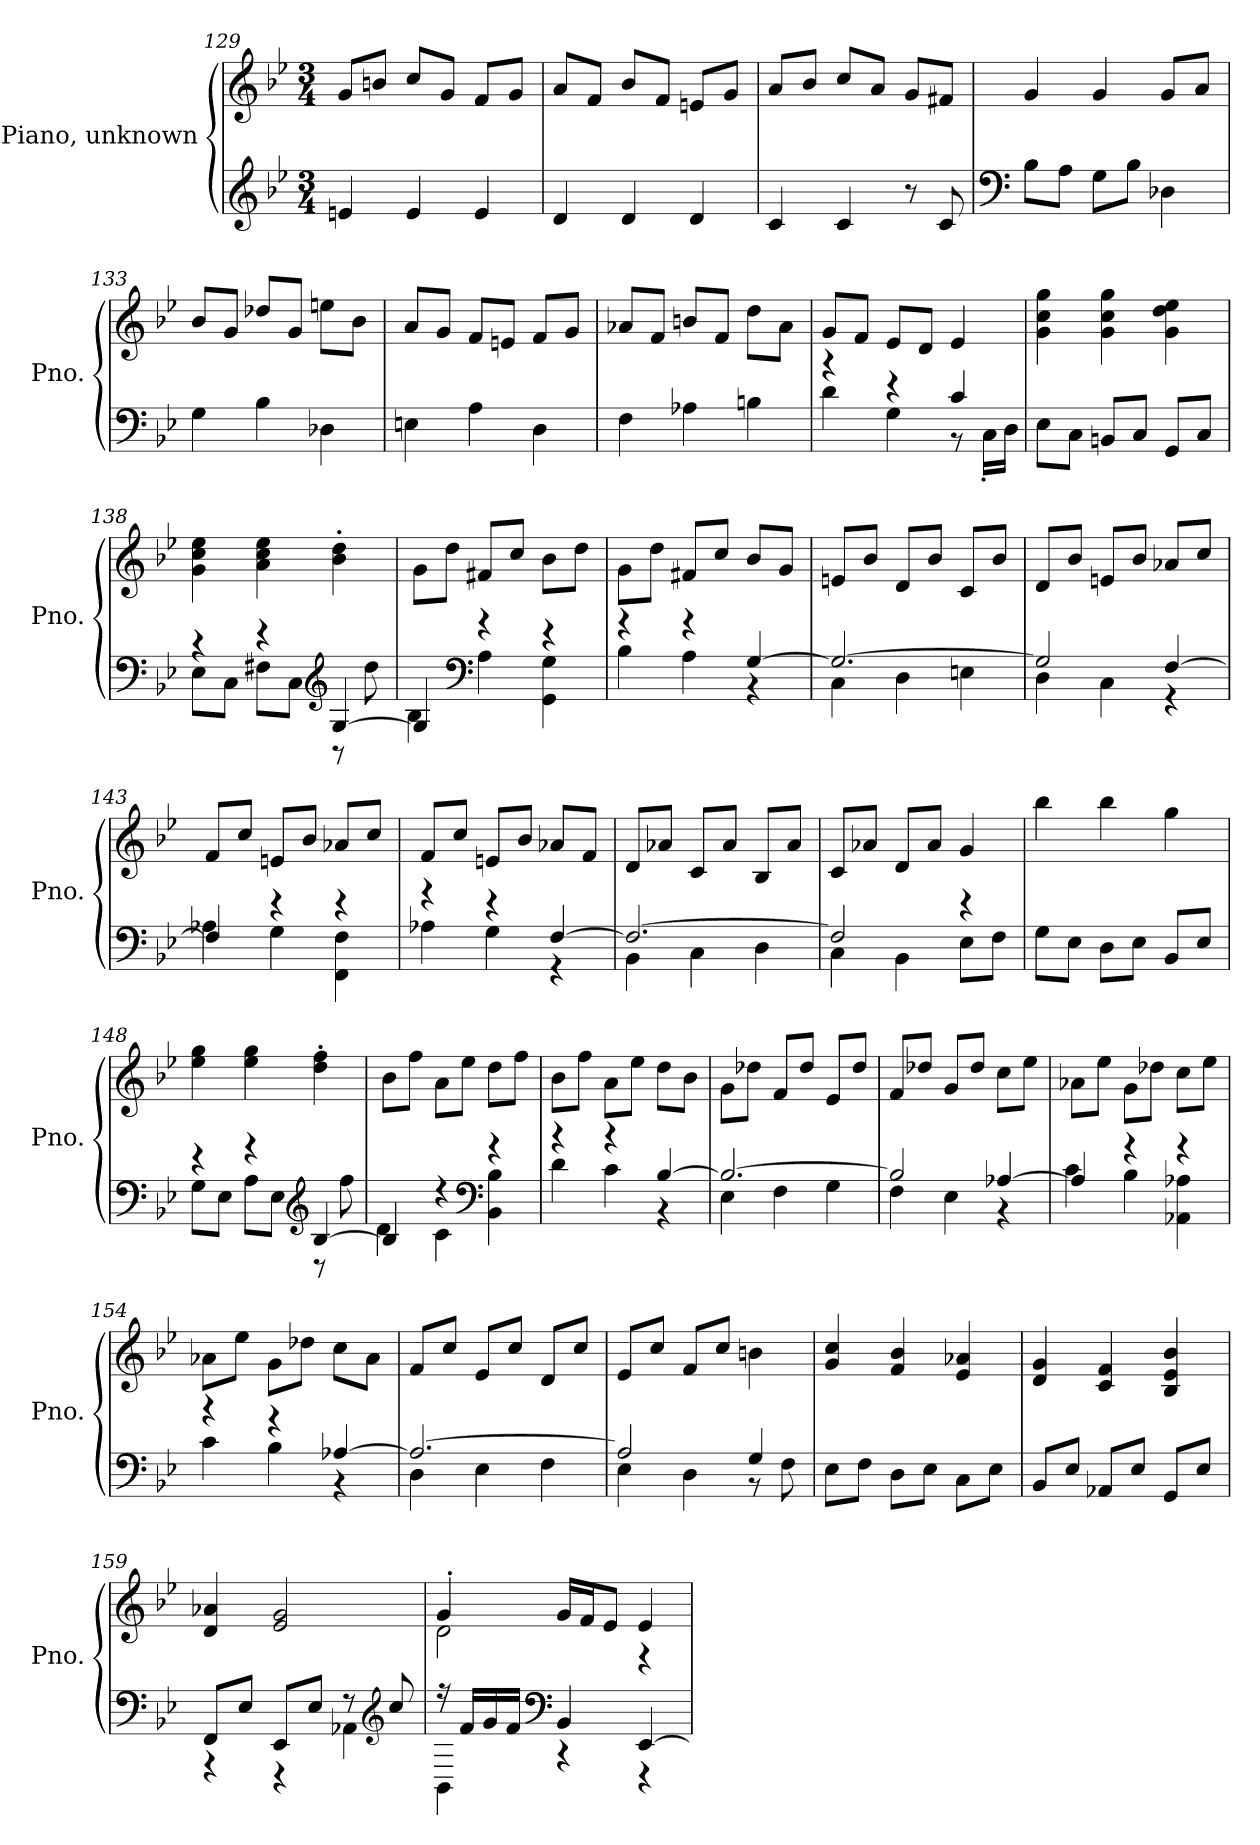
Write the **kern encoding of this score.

**kern	**kern
*part1	*part1
*staff2	*staff1
*I"Piano, unknown	*
*I'Pno.	*
*clefG2	*clefG2
*k[b-e-]	*k[b-e-]
*M3/4	*M3/4
=129	=129
4en/	8g/L
.	8bn/J
4e/	8cc/L
.	8g/J
4e/	8f/L
.	8g/J
!!LO:LB:g=z
=130	=130
4d/	8a/L
.	8f/J
4d/	8b-/L
.	8f/J
4d/	8en/L
.	8g/J
=131	=131
4c/	8a/L
.	8b-/J
4c/	8cc/L
.	8a/J
8r	8g/L
8c/	8f#X/J
=132	=132
*clefF4	*
8B-\L	4g/
8A\J	.
8G\L	4g/
8B-\J	.
4D-X\	8g/L
.	8a/J
=133	=133
4G\	8b-/L
.	8g/J
4B-\	8dd-X/L
.	8g/J
4D-X\	8een\L
.	8b-\J
=134	=134
4En\	8a/L
.	8g/J
4A\	8f/L
.	8en/J
4D\	8f/L
.	8g/J
!!LO:LB:g=z
=135	=135
4F\	8a-X/L
.	8f/J
4A-X\	8bn/L
.	8f/J
4Bn\	8dd\L
.	8a-\J
=136	=136
*^	*
4r	4d\	8g/L
.	.	8f/J
4r	4G\	8e-/L
.	.	8d/J
4c/	8r	4e-/
.	16C'\LL	.
.	16D\JJ	.
*v	*v	*
=137	=137
8E-\L	4g\ 4cc\ 4gg\
8C\J	.
8BBn/L	4g\ 4cc\ 4gg\
8C/J	.
8GG/L	4g\ 4dd\ 4ee-\
8C/J	.
=138	=138
*^	*
4r	8E-\L	4g\ 4cc\ 4ee-\
.	8C\J	.
4r	8F#X\L	4a\ 4cc\ 4ee-\
.	8C\J	.
*clefG2	*	*
[4G/	8r	4b-\' 4dd\'
.	8dd\	.
=139	=139	=139
4G/]	4B-\	8g\L
.	.	8dd\J
*clefF4	*	*
4r	4A\	8f#X/L
.	.	8cc/J
4r	4GG\ 4G\	8b-\L
.	.	8dd\J
!!LO:LB:g=z
=140	=140	=140
4r	4B-\	8g\L
.	.	8dd\J
4r	4A\	8f#X/L
.	.	8cc/J
[4G/	4r	8b-/L
.	.	8g/J
=141	=141	=141
2.G/_	4C\	8en/L
.	.	8b-/J
.	4D\	8d/L
.	.	8b-/J
.	4En\	8c/L
.	.	8b-/J
=142	=142	=142
2G/]	4D\	8d/L
.	.	8b-/J
.	4C\	8en/L
.	.	8b-/J
[4F/	4r	8a-X/L
.	.	8cc/J
=143	=143	=143
4F/]	4A-X\	8f/L
.	.	8cc/J
4r	4G\	8en/L
.	.	8b-/J
4r	4FF\ 4F\	8a-X/L
.	.	8cc/J
=144	=144	=144
4r	4A-X\	8f/L
.	.	8cc/J
4r	4G\	8en/L
.	.	8b-/J
[4F/	4r	8a-X/L
.	.	8f/J
!!LO:LB:g=z
=145	=145	=145
2.F/_	4BB-\	8d/L
.	.	8a-X/J
.	4C\	8c/L
.	.	8a-/J
.	4D\	8B-/L
.	.	8a-/J
=146	=146	=146
2F/]	4C\	8c/L
.	.	8a-X/J
.	4BB-\	8d/L
.	.	8a-/J
4r	8E-\L	4g/
.	8F\J	.
*v	*v	*
=147	=147
8G\L	4bb-\
8E-\J	.
8D\L	4bb-\
8E-\J	.
8BB-/L	4gg\
8E-/J	.
=148	=148
*^	*
4r	8G\L	4ee-\ 4gg\
.	8E-\J	.
4r	8A\L	4ee-\ 4gg\
.	8E-\J	.
*clefG2	*	*
[4B-/	8r	4dd\' 4ff\'
.	8ff\	.
=149	=149	=149
4B-/]	4d\	8b-\L
.	.	8ff\J
4r	4c\	8a\L
.	.	8ee-\J
*clefF4	*	*
4r	4BB-\ 4B-\	8dd\L
.	.	8ff\J
=150	=150	=150
4r	4d\	8b-\L
.	.	8ff\J
4r	4c\	8a\L
.	.	8ee-\J
[4B-/	4r	8dd\L
.	.	8b-\J
!!LO:PB:g=z
=151	=151	=151
2.B-/_	4E-\	8g\L
.	.	8dd-X\J
.	4F\	8f/L
.	.	8dd-/J
.	4G\	8e-/L
.	.	8dd-/J
=152	=152	=152
2B-/]	4F\	8f/L
.	.	8dd-X/J
.	4E-\	8g/L
.	.	8dd-/J
[4A-X/	4r	8cc\L
.	.	8ee-\J
=153	=153	=153
4A-/]	4c\	8a-X\L
.	.	8ee-\J
4r	4B-\	8g\L
.	.	8dd-X\J
4r	4AA-X\ 4A-X\	8cc\L
.	.	8ee-\J
=154	=154	=154
4r	4c\	8a-X\L
.	.	8ee-\J
4r	4B-\	8g\L
.	.	8dd-X\J
[4A-X/	4r	8cc\L
.	.	8a-\J
=155	=155	=155
2.A-/_	4D\	8f/L
.	.	8cc/J
.	4E-\	8e-/L
.	.	8cc/J
.	4F\	8d/L
.	.	8cc/J
=156	=156	=156
2A-/]	4E-\	8e-/L
.	.	8cc/J
.	4D\	8f/L
.	.	8cc/J
4G/	8r	4bn\
.	8F\	.
*v	*v	*
!!LO:LB:g=z
=157	=157
8E-\L	4g/ 4cc/
8F\J	.
8D\L	4f/ 4b-/
8E-\J	.
8C\L	4e-/ 4a-X/
8E-\J	.
=158	=158
8BB-/L	4d/ 4g/
8E-/J	.
8AA-X/L	4c/ 4f/
8E-/J	.
8GG/L	4B-/ 4e-/ 4b-/
8E-/J	.
=159	=159
*^	*
8FF/L	4r	4d/ 4a-X/
8E-/J	.	.
8EE-/L	4r	2e-/ 2g/
8E-/J	.	.
8r	4AA-X\	.
*clefG2	*	*
8cc/	.	.
=160	=160	=160
*	*	*^
16r	4BB-\	4g'/	2d\
16f/LL	.	.	.
16g/	.	.	.
16f/JJ	.	.	.
*clefF4	*	*	*
4BB-/	4r	16g/LL	.
.	.	16f/J	.
.	.	8e-/J	.
[4EE-/	4r	4e-/	4r
*v	*v	*	*
*	*v	*v
=	=
*-	*-
